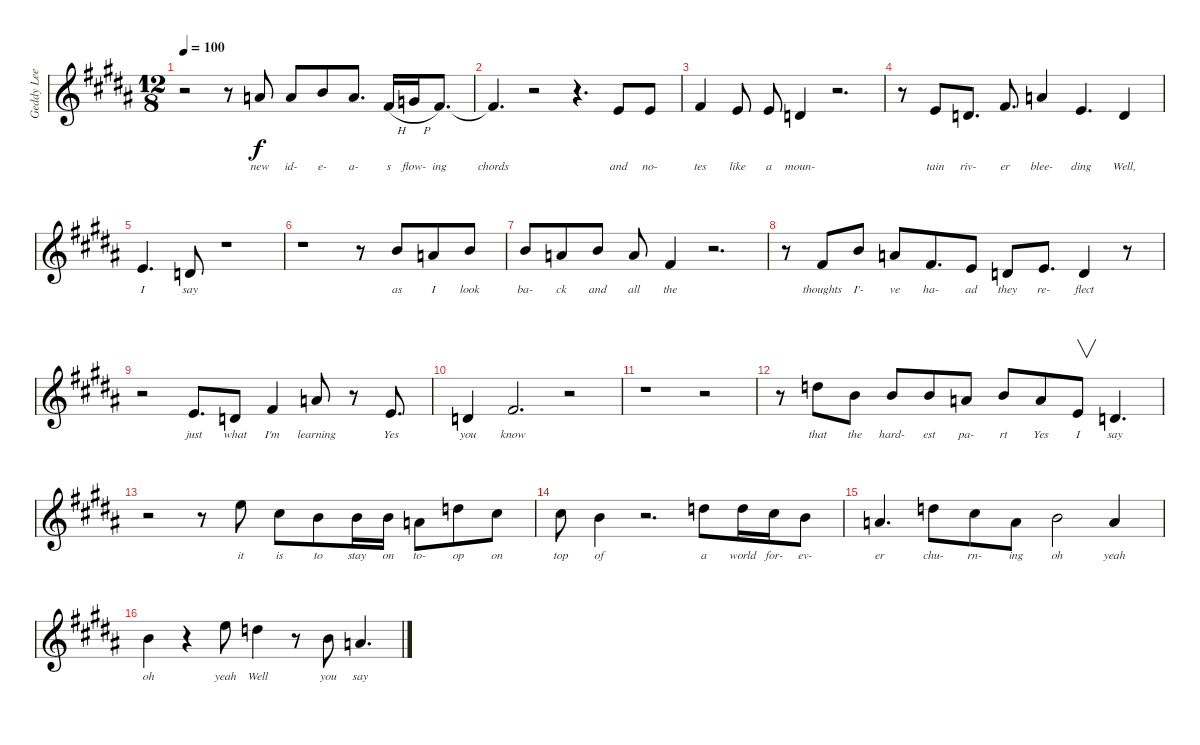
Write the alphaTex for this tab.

\track ("Geddy Lee Vocals" "Geddy Lee ") {instrument reedorgan}
\staff {score}
\tuning (E4 B3 G3 D3 A2 E2) {hide}
\ts (12 8)
\tempo 100
\clef g2
\ks b
r.2{dy f} r.8 5.1.8{lyrics (0 "new") lyrics (1 "") lyrics (2 "") lyrics (3 "") lyrics (4 "")} 5.1.8{lyrics (0 "id-") lyrics (1 "") lyrics (2 "") lyrics (3 "") lyrics (4 "")} 7.1.8{lyrics (0 "e-") lyrics (1 "") lyrics (2 "") lyrics (3 "") lyrics (4 "")} 5.1.8{d lyrics (0 "a-") lyrics (1 "") lyrics (2 "") lyrics (3 "") lyrics (4 "")} 7.2{h}.16{lyrics (0 "s") lyrics (1 "") lyrics (2 "") lyrics (3 "") lyrics (4 "")} 8.2{h}.16{lyrics (0 "flow-") lyrics (1 "") lyrics (2 "") lyrics (3 "") lyrics (4 "")} 7.2.8{d lyrics (0 "ing") lyrics (1 "") lyrics (2 "") lyrics (3 "") lyrics (4 "")} |
7.2{t}.4{d lyrics (0 "chords") lyrics (1 "") lyrics (2 "") lyrics (3 "") lyrics (4 "")} r.2 r.4{d} 5.2.8{lyrics (0 "and") lyrics (1 "") lyrics (2 "") lyrics (3 "") lyrics (4 "")} 5.2.8{lyrics (0 "no-") lyrics (1 "") lyrics (2 "") lyrics (3 "") lyrics (4 "")} |
7.2.4{lyrics (0 "tes") lyrics (1 "") lyrics (2 "") lyrics (3 "") lyrics (4 "")} 5.2.8{lyrics (0 "like") lyrics (1 "") lyrics (2 "") lyrics (3 "") lyrics (4 "")} 5.2.8{lyrics (0 "a") lyrics (1 "") lyrics (2 "") lyrics (3 "") lyrics (4 "")} 7.3.4{lyrics (0 "moun-") lyrics (1 "") lyrics (2 "") lyrics (3 "") lyrics (4 "")} r.2{d} |
r.8 5.2.8{lyrics (0 "tain") lyrics (1 "") lyrics (2 "") lyrics (3 "") lyrics (4 "")} 7.3.8{d lyrics (0 "riv-") lyrics (1 "") lyrics (2 "") lyrics (3 "") lyrics (4 "")} 7.2.8{d lyrics (0 "er") lyrics (1 "") lyrics (2 "") lyrics (3 "") lyrics (4 "")} 5.1.4{lyrics (0 "blee-") lyrics (1 "") lyrics (2 "") lyrics (3 "") lyrics (4 "")} 5.2{be (custom 0 0 10 4 20 4 30 0 60 0)}.4{d lyrics (0 "ding") lyrics (1 "") lyrics (2 "") lyrics (3 "") lyrics (4 "")} 7.3.4{lyrics (0 "Well,") lyrics (1 "") lyrics (2 "") lyrics (3 "") lyrics (4 "")} |
5.2{be (custom 0 0 10 4 20 4 30 0 60 0)}.4{d lyrics (0 "I") lyrics (1 "") lyrics (2 "") lyrics (3 "") lyrics (4 "")} 7.3.8{lyrics (0 "say") lyrics (1 "") lyrics (2 "") lyrics (3 "") lyrics (4 "")} r.1 |
r.1 r.8 7.1.8{lyrics (0 "as") lyrics (1 "") lyrics (2 "") lyrics (3 "") lyrics (4 "")} 5.1.8{lyrics (0 "I") lyrics (1 "") lyrics (2 "") lyrics (3 "") lyrics (4 "")} 7.1.8{lyrics (0 "look") lyrics (1 "") lyrics (2 "") lyrics (3 "") lyrics (4 "")} |
7.1.8{lyrics (0 "ba-") lyrics (1 "") lyrics (2 "") lyrics (3 "") lyrics (4 "")} 5.1.8{lyrics (0 "ck") lyrics (1 "") lyrics (2 "") lyrics (3 "") lyrics (4 "")} 7.1.8{lyrics (0 "and") lyrics (1 "") lyrics (2 "") lyrics (3 "") lyrics (4 "")} 5.1.8{lyrics (0 "all") lyrics (1 "") lyrics (2 "") lyrics (3 "") lyrics (4 "")} 7.2.4{lyrics (0 "the") lyrics (1 "") lyrics (2 "") lyrics (3 "") lyrics (4 "")} r.2{d} |
r.8 7.2.8{lyrics (0 "thoughts") lyrics (1 "") lyrics (2 "") lyrics (3 "") lyrics (4 "")} 7.1.8{lyrics (0 "I'-") lyrics (1 "") lyrics (2 "") lyrics (3 "") lyrics (4 "")} 5.1.8{lyrics (0 "ve") lyrics (1 "") lyrics (2 "") lyrics (3 "") lyrics (4 "")} 7.2.8{d lyrics (0 "ha-") lyrics (1 "") lyrics (2 "") lyrics (3 "") lyrics (4 "")} 5.2.8{lyrics (0 "ad") lyrics (1 "") lyrics (2 "") lyrics (3 "") lyrics (4 "")} 7.3.8{lyrics (0 "they") lyrics (1 "") lyrics (2 "") lyrics (3 "") lyrics (4 "")} 5.2.8{d lyrics (0 "re-") lyrics (1 "") lyrics (2 "") lyrics (3 "") lyrics (4 "")} 7.3.4{lyrics (0 "flect") lyrics (1 "") lyrics (2 "") lyrics (3 "") lyrics (4 "")} r.8 |
r.2 5.2.8{d lyrics (0 "just") lyrics (1 "") lyrics (2 "") lyrics (3 "") lyrics (4 "")} 7.3.8{lyrics (0 "what") lyrics (1 "") lyrics (2 "") lyrics (3 "") lyrics (4 "")} 7.2.4{lyrics (0 "I'm") lyrics (1 "") lyrics (2 "") lyrics (3 "") lyrics (4 "")} 5.1.8{lyrics (0 "learning") lyrics (1 "") lyrics (2 "") lyrics (3 "") lyrics (4 "")} r.8 5.2.8{d lyrics (0 "Yes") lyrics (1 "") lyrics (2 "") lyrics (3 "") lyrics (4 "")} |
7.3.4{lyrics (0 "you") lyrics (1 "") lyrics (2 "") lyrics (3 "") lyrics (4 "")} 7.2{be (custom 0 0 7 1 15 0 23 1 30 0 37 1 45 0 50 1 55 0 60 0)}.2{d lyrics (0 "know") lyrics (1 "") lyrics (2 "") lyrics (3 "") lyrics (4 "")} r.2 |
r.1 r.2 |
r.8 10.1.8{lyrics (0 "that") lyrics (1 "") lyrics (2 "") lyrics (3 "") lyrics (4 "")} 7.1.8{lyrics (0 "the") lyrics (1 "") lyrics (2 "") lyrics (3 "") lyrics (4 "")} 7.1.8{lyrics (0 "hard-") lyrics (1 "") lyrics (2 "") lyrics (3 "") lyrics (4 "")} 7.1.8{lyrics (0 "est") lyrics (1 "") lyrics (2 "") lyrics (3 "") lyrics (4 "")} 10.2.8{lyrics (0 "pa-") lyrics (1 "") lyrics (2 "") lyrics (3 "") lyrics (4 "")} 7.1.8{lyrics (0 "rt") lyrics (1 "") lyrics (2 "") lyrics (3 "") lyrics (4 "")} 10.2.8{lyrics (0 "Yes") lyrics (1 "") lyrics (2 "") lyrics (3 "") lyrics (4 "")} 9.3.8{v lyrics (0 "I") lyrics (1 "") lyrics (2 "") lyrics (3 "") lyrics (4 "")} 7.3.4{d lyrics (0 "say") lyrics (1 "") lyrics (2 "") lyrics (3 "") lyrics (4 "")} |
r.2 r.8 12.1.8{lyrics (0 "it") lyrics (1 "") lyrics (2 "") lyrics (3 "") lyrics (4 "")} 9.1.8{lyrics (0 "is") lyrics (1 "") lyrics (2 "") lyrics (3 "") lyrics (4 "")} 12.2.8{lyrics (0 "to") lyrics (1 "") lyrics (2 "") lyrics (3 "") lyrics (4 "")} 12.2.16{lyrics (0 "stay") lyrics (1 "") lyrics (2 "") lyrics (3 "") lyrics (4 "")} 12.2.16{lyrics (0 "on") lyrics (1 "") lyrics (2 "") lyrics (3 "") lyrics (4 "")} 10.2.8{lyrics (0 "to-") lyrics (1 "") lyrics (2 "") lyrics (3 "") lyrics (4 "")} 10.1.8{lyrics (0 "op") lyrics (1 "") lyrics (2 "") lyrics (3 "") lyrics (4 "")} 9.1.8{lyrics (0 "on") lyrics (1 "") lyrics (2 "") lyrics (3 "") lyrics (4 "")} |
9.1.8{lyrics (0 "top") lyrics (1 "") lyrics (2 "") lyrics (3 "") lyrics (4 "")} 12.2.4{lyrics (0 "of") lyrics (1 "") lyrics (2 "") lyrics (3 "") lyrics (4 "")} r.2{d} 10.1.8{lyrics (0 "a") lyrics (1 "") lyrics (2 "") lyrics (3 "") lyrics (4 "")} 10.1.16{lyrics (0 "world") lyrics (1 "") lyrics (2 "") lyrics (3 "") lyrics (4 "")} 9.1.16{lyrics (0 "for-") lyrics (1 "") lyrics (2 "") lyrics (3 "") lyrics (4 "")} 12.2.8{lyrics (0 "ev-") lyrics (1 "") lyrics (2 "") lyrics (3 "") lyrics (4 "")} |
10.2{be (custom 0 0 10 4 20 4 30 0 40 0 50 4 60 4)}.4{d lyrics (0 "er") lyrics (1 "") lyrics (2 "") lyrics (3 "") lyrics (4 "")} 10.1.8{lyrics (0 "chu-") lyrics (1 "") lyrics (2 "") lyrics (3 "") lyrics (4 "")} 9.1.8{lyrics (0 "rn-") lyrics (1 "") lyrics (2 "") lyrics (3 "") lyrics (4 "")} 10.2.8{lyrics (0 "ing") lyrics (1 "") lyrics (2 "") lyrics (3 "") lyrics (4 "")} 12.2{be (custom 0 0 10 4 20 4 30 0 40 0 50 4 60 4)}.2{lyrics (0 "oh") lyrics (1 "") lyrics (2 "") lyrics (3 "") lyrics (4 "")} 10.2.4{lyrics (0 "yeah") lyrics (1 "") lyrics (2 "") lyrics (3 "") lyrics (4 "")} |
12.2.4{lyrics (0 "oh") lyrics (1 "") lyrics (2 "") lyrics (3 "") lyrics (4 "")} r.4 12.1.8{lyrics (0 "yeah") lyrics (1 "") lyrics (2 "") lyrics (3 "") lyrics (4 "")} 10.1.4{lyrics (0 "Well") lyrics (1 "") lyrics (2 "") lyrics (3 "") lyrics (4 "")} r.8 12.2.8{lyrics (0 "you") lyrics (1 "") lyrics (2 "") lyrics (3 "") lyrics (4 "")} 10.2.4{d lyrics (0 "say") lyrics (1 "") lyrics (2 "") lyrics (3 "") lyrics (4 "")}
